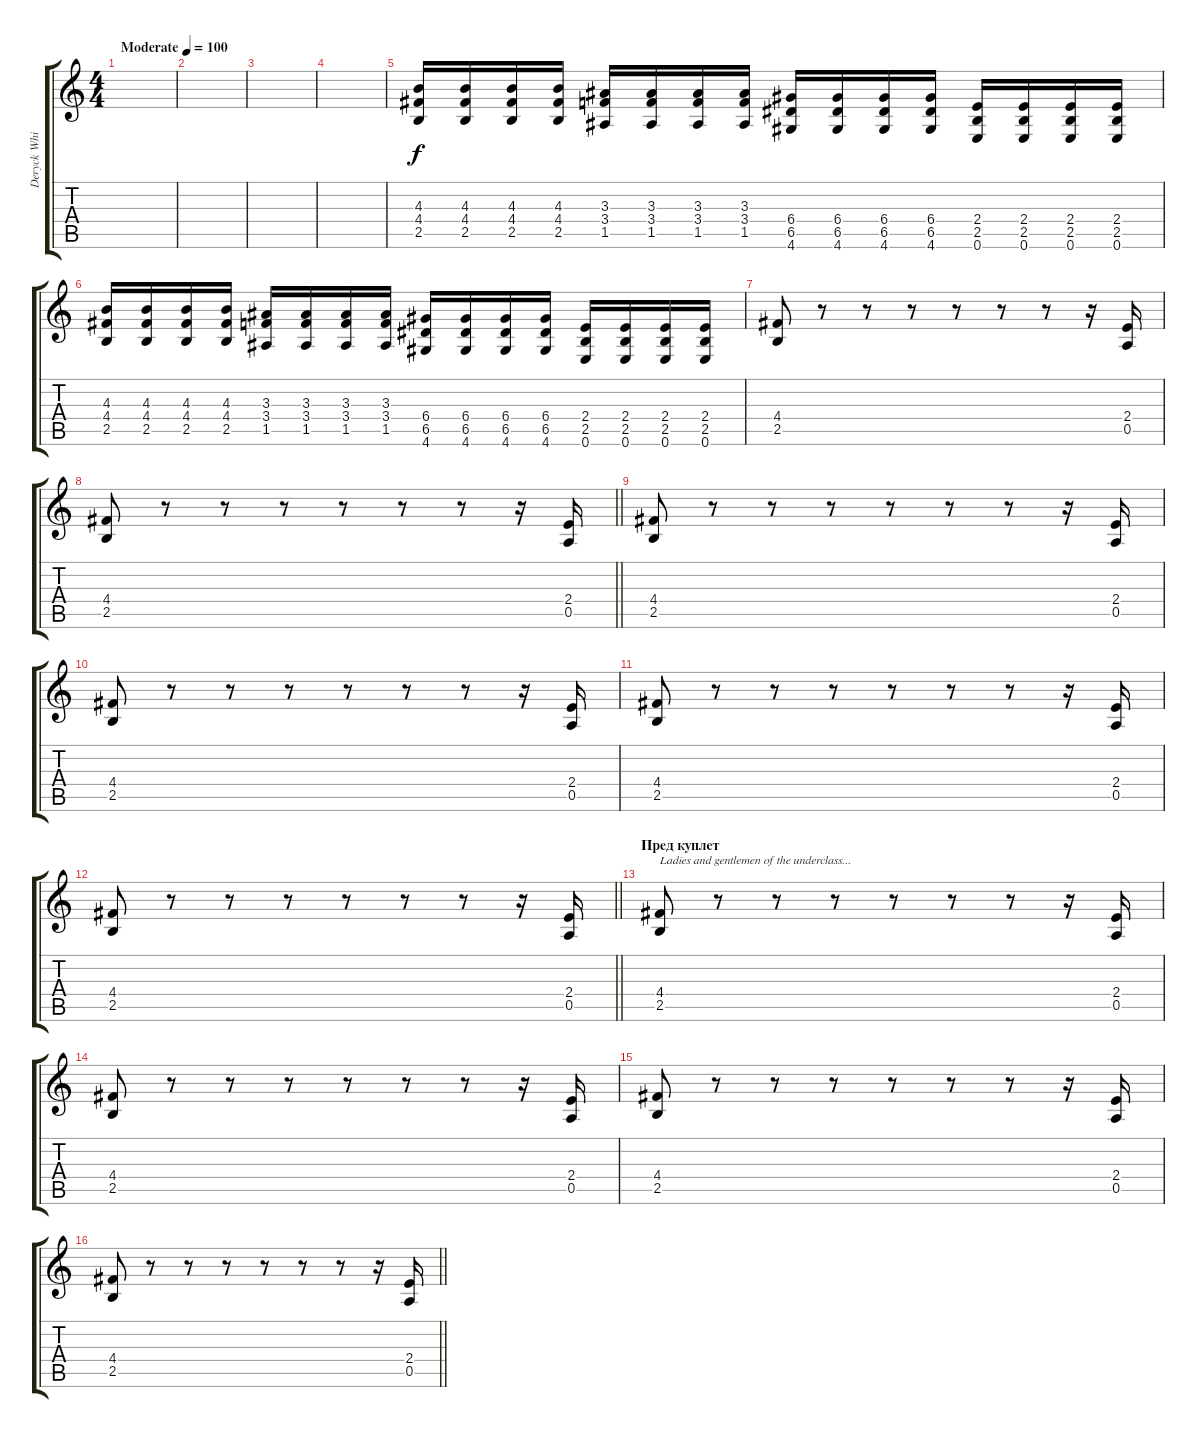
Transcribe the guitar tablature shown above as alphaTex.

\track ("Deryck Whibley" "Deryck Whi") {instrument distortionguitar}
\staff {score tabs}
\tuning (E4 B3 G3 D3 A2 E2) {hide}
\ts (4 4)
\tempo (100 "Moderate")
\clef g2
\ks c
|
|
|
|
(4.3 4.4 2.5).16{volume 16} (4.3 4.4 2.5).16 (4.3 4.4 2.5).16 (4.3 4.4 2.5).16 (3.3 3.4 1.5).16 (3.3 3.4 1.5).16 (3.3 3.4 1.5).16 (3.3 3.4 1.5).16 (6.4 6.5 4.6).16 (6.4 6.5 4.6).16 (6.4 6.5 4.6).16 (6.4 6.5 4.6).16 (2.4 2.5 0.6).16 (2.4 2.5 0.6).16 (2.4 2.5 0.6).16 (2.4 2.5 0.6).16 |
(4.3 4.4 2.5).16 (4.3 4.4 2.5).16 (4.3 4.4 2.5).16 (4.3 4.4 2.5).16 (3.3 3.4 1.5).16 (3.3 3.4 1.5).16 (3.3 3.4 1.5).16 (3.3 3.4 1.5).16 (6.4 6.5 4.6).16 (6.4 6.5 4.6).16 (6.4 6.5 4.6).16 (6.4 6.5 4.6).16 (2.4 2.5 0.6).16 (2.4 2.5 0.6).16 (2.4 2.5 0.6).16 (2.4 2.5 0.6).16 |
(4.4 2.5).8 r.8 r.8 r.8 r.8 r.8 r.8 r.16 (2.4 0.5).16 |
\barLineRight lightlight
(4.4 2.5).8 r.8 r.8 r.8 r.8 r.8 r.8 r.16 (2.4 0.5).16 |
(4.4 2.5).8 r.8 r.8 r.8 r.8 r.8 r.8 r.16 (2.4 0.5).16 |
(4.4 2.5).8 r.8 r.8 r.8 r.8 r.8 r.8 r.16 (2.4 0.5).16 |
(4.4 2.5).8 r.8 r.8 r.8 r.8 r.8 r.8 r.16 (2.4 0.5).16 |
\barLineRight lightlight
(4.4 2.5).8 r.8 r.8 r.8 r.8 r.8 r.8 r.16 (2.4 0.5).16 |
\section ("" "Пред куплет")
(4.4 2.5).8{txt "Ladies and gentlemen of the underclass..."} r.8 r.8 r.8 r.8 r.8 r.8 r.16 (2.4 0.5).16 |
(4.4 2.5).8 r.8 r.8 r.8 r.8 r.8 r.8 r.16 (2.4 0.5).16 |
(4.4 2.5).8 r.8 r.8 r.8 r.8 r.8 r.8 r.16 (2.4 0.5).16 |
\barLineRight lightlight
(4.4 2.5).8 r.8 r.8 r.8 r.8 r.8 r.8 r.16 (2.4 0.5).16
